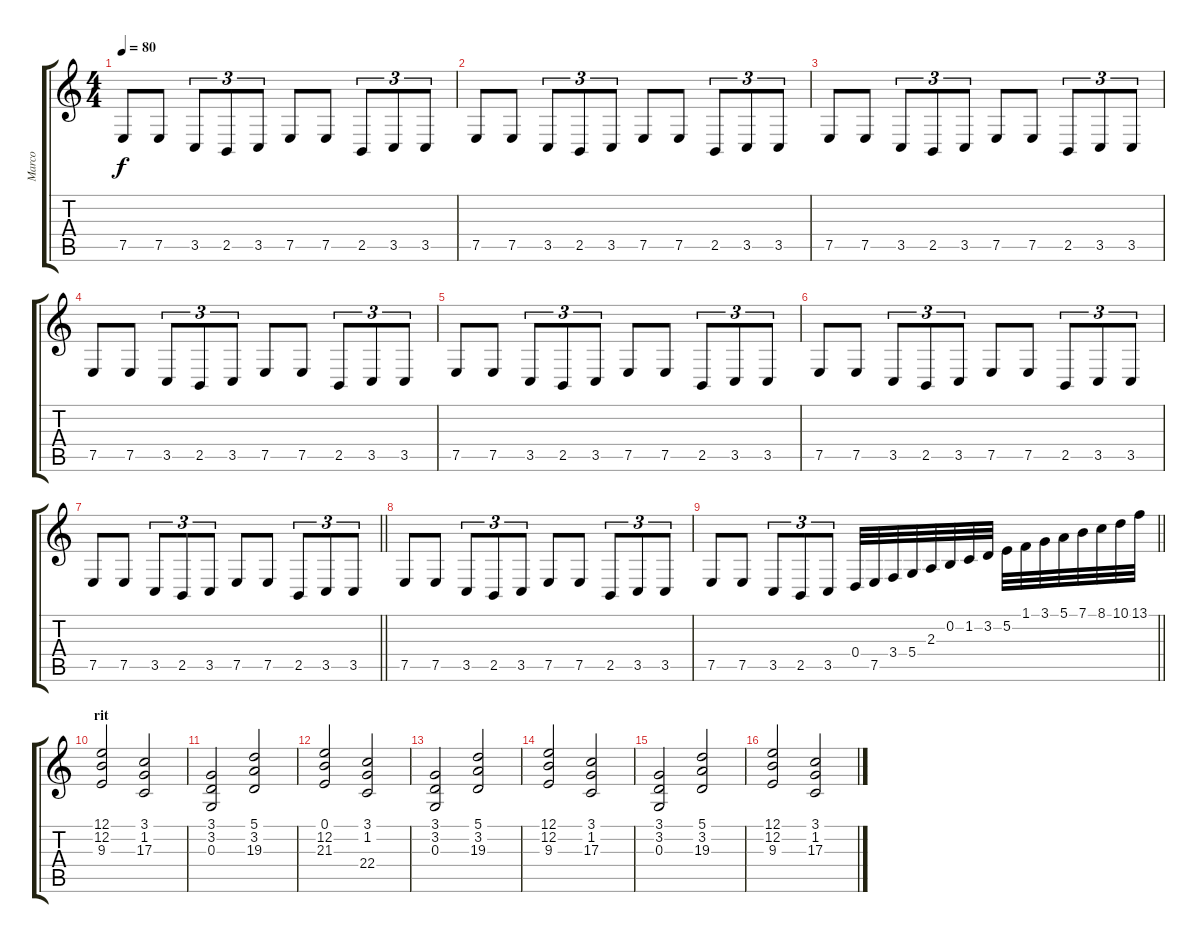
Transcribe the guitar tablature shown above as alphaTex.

\track ("Marco" "Marco") {instrument churchorgan}
\staff {score tabs}
\tuning (E4 B3 G3 D3 A2 E2) {hide}
\ts (4 4)
\tempo 80
\clef g2
\ks c
7.5.8{dy f} 7.5.8 3.5.8{tu (3 2)} 2.5.8{tu (3 2)} 3.5.8{tu (3 2)} 7.5.8 7.5.8 2.5.8{tu (3 2)} 3.5.8{tu (3 2)} 3.5.8{tu (3 2)} |
7.5.8 7.5.8 3.5.8{tu (3 2)} 2.5.8{tu (3 2)} 3.5.8{tu (3 2)} 7.5.8 7.5.8 2.5.8{tu (3 2)} 3.5.8{tu (3 2)} 3.5.8{tu (3 2)} |
7.5.8 7.5.8 3.5.8{tu (3 2)} 2.5.8{tu (3 2)} 3.5.8{tu (3 2)} 7.5.8 7.5.8 2.5.8{tu (3 2)} 3.5.8{tu (3 2)} 3.5.8{tu (3 2)} |
7.5.8 7.5.8 3.5.8{tu (3 2)} 2.5.8{tu (3 2)} 3.5.8{tu (3 2)} 7.5.8 7.5.8 2.5.8{tu (3 2)} 3.5.8{tu (3 2)} 3.5.8{tu (3 2)} |
7.5.8 7.5.8 3.5.8{tu (3 2)} 2.5.8{tu (3 2)} 3.5.8{tu (3 2)} 7.5.8 7.5.8 2.5.8{tu (3 2)} 3.5.8{tu (3 2)} 3.5.8{tu (3 2)} |
7.5.8 7.5.8 3.5.8{tu (3 2)} 2.5.8{tu (3 2)} 3.5.8{tu (3 2)} 7.5.8 7.5.8 2.5.8{tu (3 2)} 3.5.8{tu (3 2)} 3.5.8{tu (3 2)} |
\barLineRight lightlight
7.5.8 7.5.8 3.5.8{tu (3 2)} 2.5.8{tu (3 2)} 3.5.8{tu (3 2)} 7.5.8 7.5.8 2.5.8{tu (3 2)} 3.5.8{tu (3 2)} 3.5.8{tu (3 2)} |
7.5.8 7.5.8 3.5.8{tu (3 2)} 2.5.8{tu (3 2)} 3.5.8{tu (3 2)} 7.5.8 7.5.8 2.5.8{tu (3 2)} 3.5.8{tu (3 2)} 3.5.8{tu (3 2)} |
\barLineRight lightlight
7.5.8 7.5.8 3.5.8{tu (3 2)} 2.5.8{tu (3 2)} 3.5.8{tu (3 2)} 0.4.32 7.5.32 3.4.32 5.4.32 2.3.32 0.2.32 1.2.32 3.2.32 5.2.32 1.1.32 3.1.32 5.1.32 7.1.32 8.1.32 10.1.32 13.1.32 |
\section ("" "rit")
(12.1 12.2 9.3).2 (3.1 1.2 17.3).2 |
(3.1 3.2 0.3).2 (5.1 3.2 19.3).2 |
(0.1 12.2 21.3).2 (3.1 1.2 22.4).2 |
(3.1 3.2 0.3).2 (5.1 3.2 19.3).2 |
(12.1 12.2 9.3).2 (3.1 1.2 17.3).2 |
(3.1 3.2 0.3).2 (5.1 3.2 19.3).2 |
(12.1 12.2 9.3).2 (3.1 1.2 17.3).2
